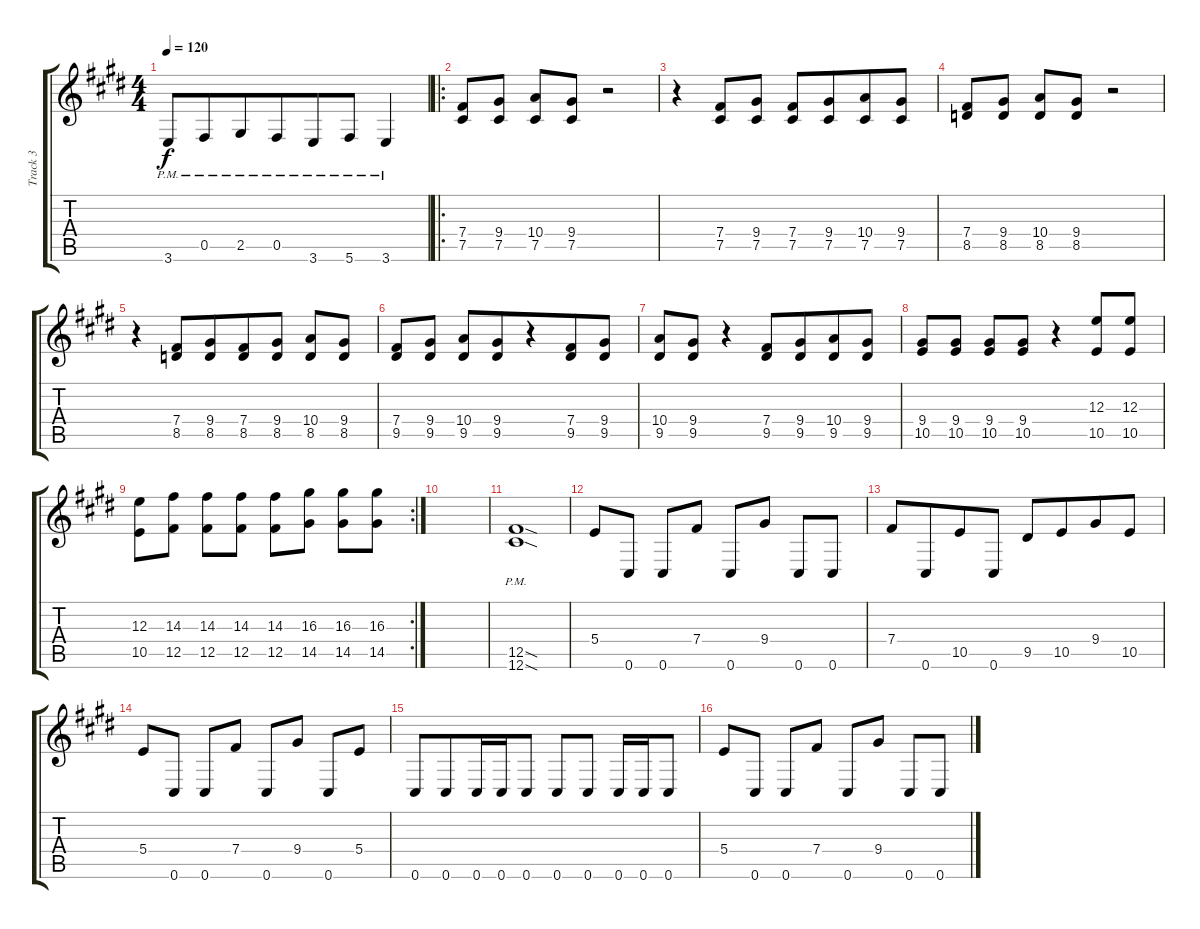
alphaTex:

\track ("Track 3" "Track 3") {instrument overdrivenguitar}
\staff {score tabs}
\tuning (Db4 Ab3 E3 B2 Gb2 Db2) {hide}
\ts (4 4)
\tempo 120
\clef g2
\ks e
3.6{pm}.8{dy f} 0.5{pm}.8{beam merge} 2.5{pm}.8{beam merge} 0.5{pm}.8{beam merge} 3.6{pm}.8{beam merge} 5.6{pm}.8{beam merge} 3.6{pm}.4 |
\ro
(7.4 7.5).8{volume 13} (9.4 7.5).8 (10.4 7.5).8 (9.4 7.5).8{beam merge} r.2 |
r.4 (7.4 7.5).8 (9.4 7.5).8 (7.4 7.5).8 (9.4 7.5).8{beam merge} (10.4 7.5).8 (9.4 7.5).8 |
(7.4 8.5).8{beam merge} (9.4 8.5).8 (10.4 8.5).8 (9.4 8.5).8{beam merge} r.2 |
r.4{beam merge} (7.4 8.5).8 (9.4 8.5).8{beam merge} (7.4 8.5).8 (9.4 8.5).8 (10.4 8.5).8 (9.4 8.5).8 |
(7.4 9.5).8{beam merge} (9.4 9.5).8 (10.4 9.5).8 (9.4 9.5).8{beam merge} r.4 (7.4 9.5).8 (9.4 9.5).8 |
(10.4 9.5).8 (9.4 9.5).8 r.4 (7.4 9.5).8{beam merge} (9.4 9.5).8{beam merge} (10.4 9.5).8 (9.4 9.5).8 |
(9.4 10.5).8 (9.4 10.5).8 (9.4 10.5).8 (9.4 10.5).8 r.4 (12.3 10.5).8{beam merge} (12.3 10.5).8 |
\rc 2
(12.3 10.5).8 (14.3 12.5).8 (14.3 12.5).8 (14.3 12.5).8 (14.3 12.5).8 (16.3 14.5).8 (16.3 14.5).8 (16.3 14.5).8 |
|
(12.5{sod pm} 12.6{sod pm}).1 |
5.4.8 0.6.8 0.6.8{beam merge} 7.4.8 0.6.8 9.4.8 0.6.8 0.6.8 |
7.4.8{beam merge} 0.6.8{beam merge} 10.5.8{beam merge} 0.6.8 9.5.8 10.5.8{beam merge} 9.4.8{beam merge} 10.5.8 |
5.4.8 0.6.8 0.6.8{beam merge} 7.4.8 0.6.8 9.4.8 0.6.8 5.4.8 |
0.6.8 0.6.8{beam merge} 0.6.16{beam merge} 0.6.16 0.6.8 0.6.8{beam merge} 0.6.8 0.6.16 0.6.16 0.6.8 |
5.4.8 0.6.8 0.6.8{beam merge} 7.4.8 0.6.8 9.4.8 0.6.8 0.6.8
